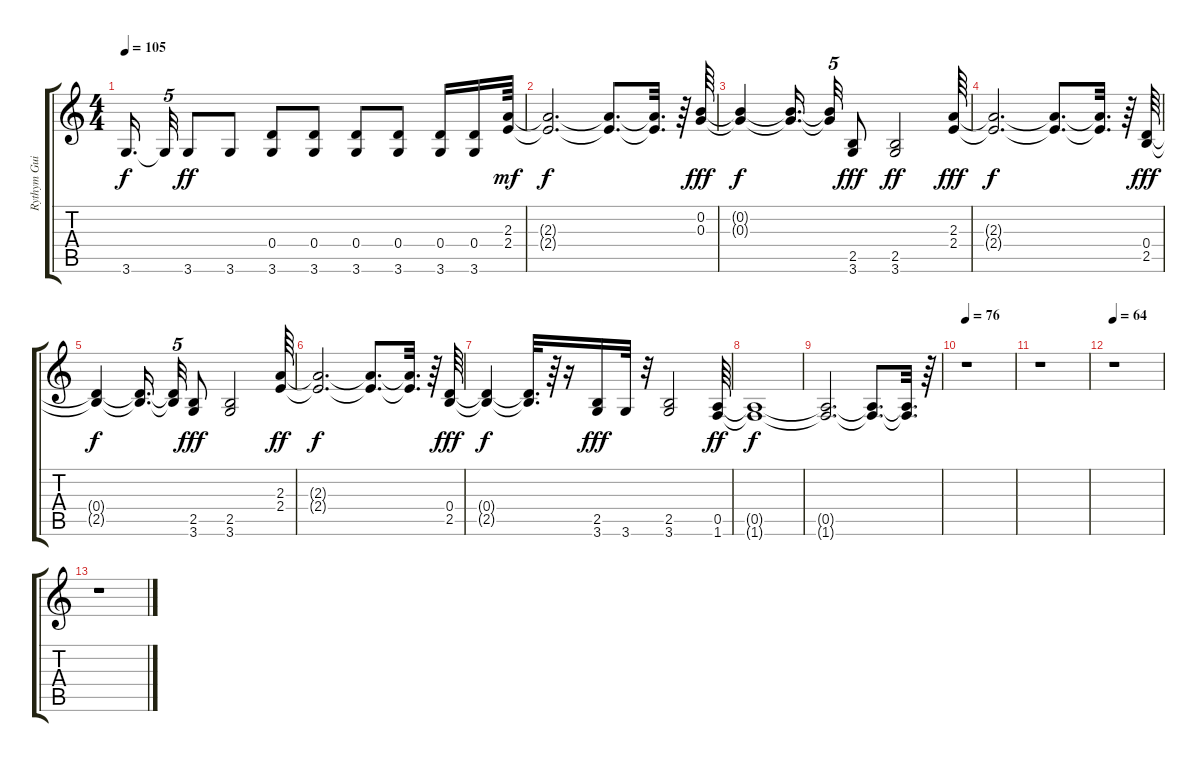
\track ("Rythym Guitar" "Rythym Gui") {instrument overdrivenguitar}
\staff {score tabs}
\tuning (E4 B3 G3 D3 A2 E2) {hide}
\ts (4 4)
\tempo 105
\clef g2
\ks c
3.6{t}.16{d dy f beam splitsecondary} 3.6{t}.32{tu (5 4)} 3.6.8{dy ff} 3.6.8 (0.4 3.6).8 (0.4 3.6).8 (0.4 3.6).8 (0.4 3.6).8 (0.4 3.6).16 (0.4 3.6).16 (2.3 2.4).64{dy mf} |
(2.3{t} 2.4{t}).2{d dy f} (2.3{t} 2.4{t}).8{d} (2.3{t} 2.4{t}).32{d} r.64 (0.2 0.3).64{dy fff} |
(0.2{t} 0.3{t}).4{dy f} (0.2{t} 0.3{t}).16{d beam splitsecondary} (0.2{t} 0.3{t}).32{tu (5 4)} (2.5 3.6).8{dy fff} (2.5 3.6).2{dy ff} (2.3 2.4).64{dy fff} |
(2.3{t} 2.4{t}).2{d dy f} (2.3{t} 2.4{t}).8{d} (2.3{t} 2.4{t}).32{d} r.64 (0.4 2.5).64{dy fff} |
(0.4{t} 2.5{t}).4{dy f} (0.4{t} 2.5{t}).16{d beam splitsecondary} (0.4{t} 2.5{t}).32{tu (5 4)} (2.5 3.6).8{dy fff} (2.5 3.6).2 (2.3 2.4).64{dy ff} |
(2.3{t} 2.4{t}).2{d dy f} (2.3{t} 2.4{t}).8{d} (2.3{t} 2.4{t}).32{d} r.64 (0.4 2.5).64{dy fff} |
(0.4{t} 2.5{t}).4{dy f} (0.4{t} 2.5{t}).32{d} r.64 r.16 (2.5 3.6).16{dy fff} 3.6.32 r.32 (2.5 3.6).2 (0.5 1.6).64{dy ff} |
(0.5{t} 1.6{t}).1{dy f} |
(0.5{t} 1.6{t}).2{d} (0.5{t} 1.6{t}).8{d} (0.5{t} 1.6{t}).32{d} r.64 |
\tempo 76
r.1 |
r.1 |
\tempo 64
r.1 |
r.1
